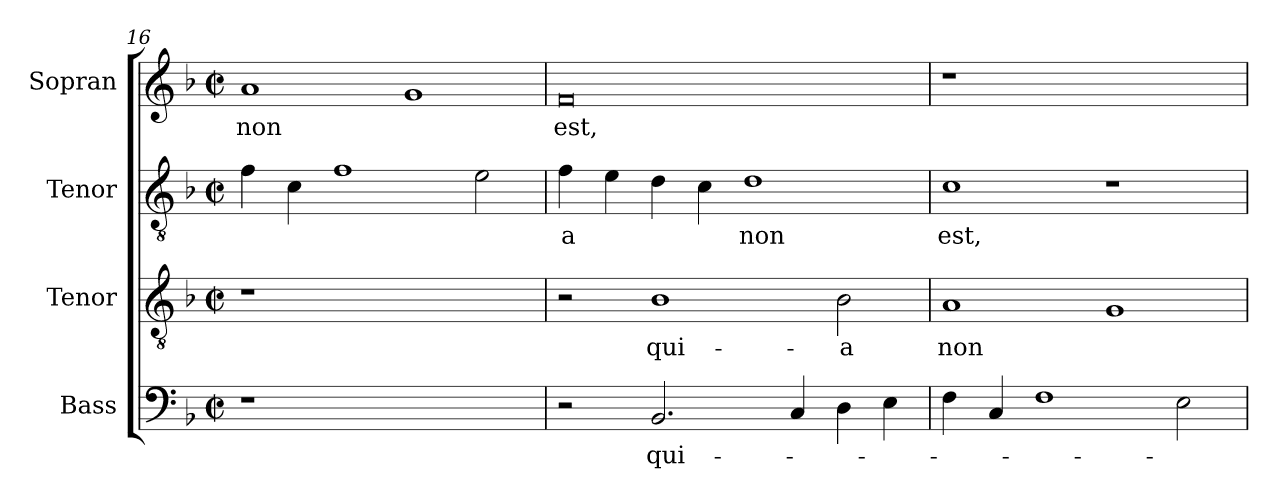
**kern	**text	**kern	**text	**kern	**text	**kern	**text
*part4	*part4	*part3	*part3	*part2	*part2	*part1	*part1
*staff4	*staff4	*staff3	*staff3	*staff2	*staff2	*staff1	*staff1
*I"Bass	*	*I"Tenor	*	*I"Tenor	*	*I"Sopran	*
*	*	*I'Tenor	*	*	*	*	*
*clefF4	*	*clefGv2	*	*clefGv2	*	*clefG2	*
*	*	*ITrd7c12	*	*ITrd7c12	*	*	*
*k[b-]	*	*k[b-]	*	*k[b-]	*	*k[b-]	*
*F:	*	*F:	*	*F:	*	*F:	*
*M2/2	*	*M2/2	*	*M2/2	*	*M2/2	*
*met(c|)	*	*met(c|)	*	*met(c|)	*	*met(c|)	*
=16	=16	=16	=16	=16	=16	=16	=16
!LO:N:vis=1	!	!LO:N:vis=1	!	!	!	!	!
!	!	!	!	!	!	!	!LO:LY:b:color=#000000
1r	.	1r	.	4Fi\	.	1ai	non
.	.	.	.	4Ci\	.	.	.
.	.	.	.	1Fi	.	.	.
1ryy	.	1ryy	.	.	.	1gi	.
.	.	.	.	2Ei\	.	.	.
=17	=17	=17	=17	=17	=17	=17	=17
!	!	!	!	!	!LO:LY:b:color=#000000	!	!
!	!	!	!	!	!	!	!LO:LY:b:color=#000000
2r	.	2r	.	4Fi\	-a	0fi	est,
.	.	.	.	4Ei\	.	.	.
!	!LO:LY:b:color=#000000	!	!	!	!	!	!
!	!	!	!LO:LY:b:color=#000000	!	!	!	!
2.BB-i/	qui-	1BB-i	qui-	4Di\	.	.	.
.	.	.	.	4Ci\	.	.	.
!	!	!	!	!	!LO:LY:b:color=#000000	!	!
.	.	.	.	1Di	non	.	.
4Ci/	.	.	.	.	.	.	.
!	!	!	!LO:LY:b:color=#000000	!	!	!	!
4Di\	.	2BB-i\	-a	.	.	.	.
4Ei\	.	.	.	.	.	.	.
=18	=18	=18	=18	=18	=18	=18	=18
!	!	!	!LO:LY:b:color=#000000	!	!	!	!
!	!	!	!	!	!LO:LY:b:color=#000000	!LO:N:vis=1	!
4Fi\	.	1AAi	non	1Ci	est,	1r	.
4Ci/	.	.	.	.	.	.	.
1Fi	.	.	.	.	.	.	.
.	.	1GGi	.	1r	.	1ryy	.
2Ei\	.	.	.	.	.	.	.
=	=	=	=	=	=	=	=
*-	*-	*-	*-	*-	*-	*-	*-
